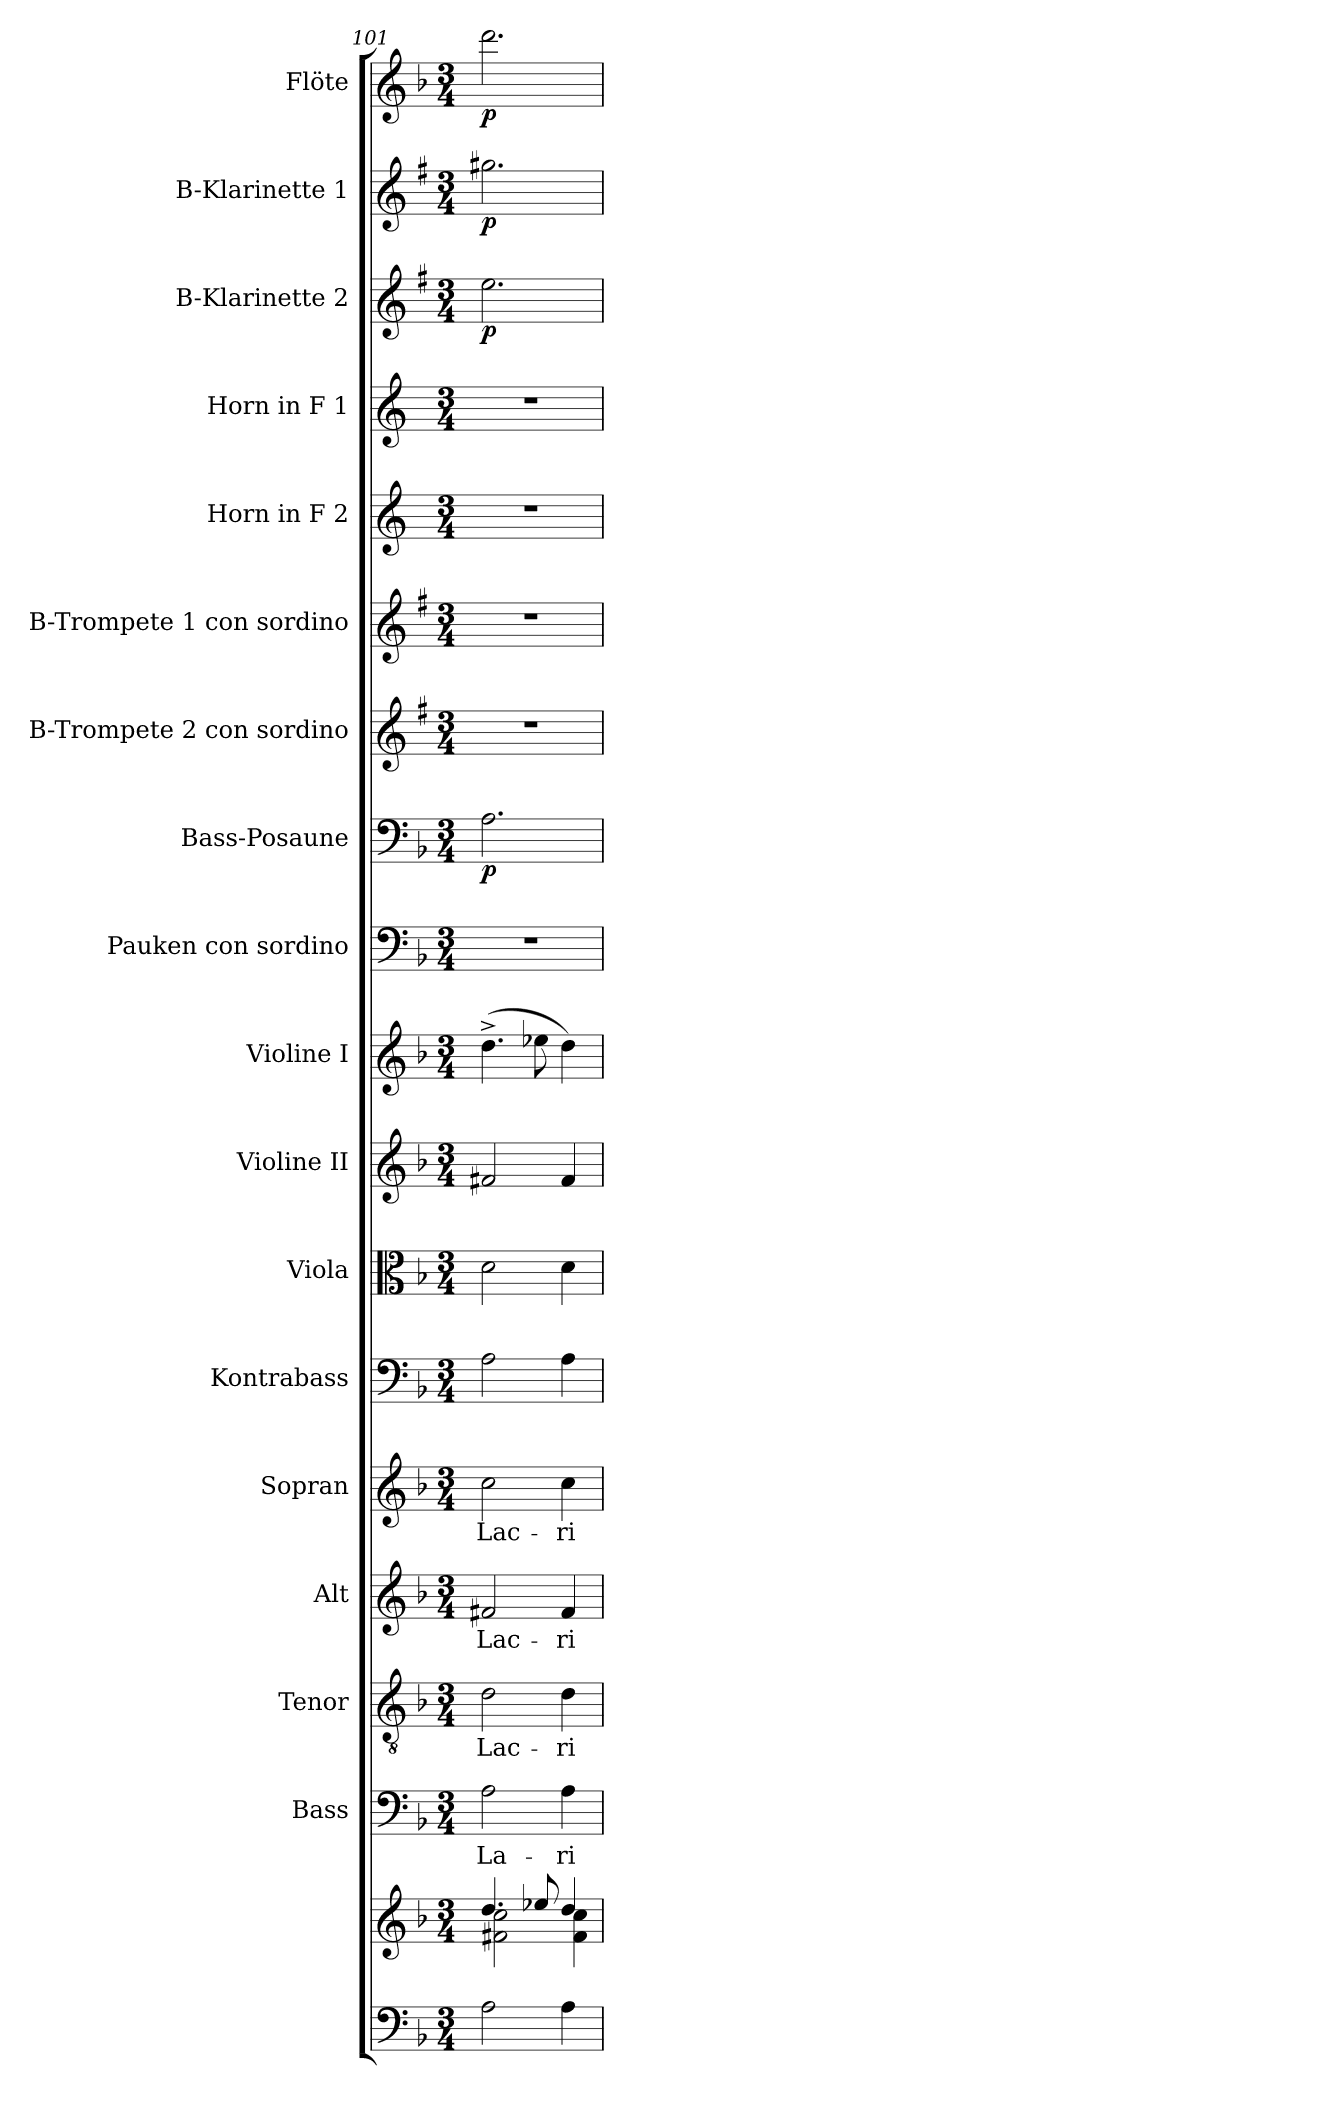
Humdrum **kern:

**kern	**kern	**kern	**text	**kern	**text	**kern	**text	**kern	**text	**kern	**kern	**kern	**kern	**kern	**kern	**dynam	**kern	**kern	**kern	**kern	**kern	**dynam	**kern	**dynam	**kern	**dynam
*part18	*part18	*part17	*part17	*part16	*part16	*part15	*part15	*part14	*part14	*part13	*part12	*part11	*part10	*part9	*part8	*part8	*part7	*part6	*part5	*part4	*part3	*part3	*part2	*part2	*part1	*part1
*staff19	*staff18	*staff17	*staff17	*staff16	*staff16	*staff15	*staff15	*staff14	*staff14	*staff13	*staff12	*staff11	*staff10	*staff9	*staff8	*staff8	*staff7	*staff6	*staff5	*staff4	*staff3	*staff3	*staff2	*staff2	*staff1	*staff1
*	*	*I"Bass	*	*I"Tenor	*	*I"Alt	*	*I"Sopran	*	*I"Kontrabass	*I"Viola	*I"Violine II	*I"Violine I	*I"Pauken con sordino	*I"Bass-Posaune	*	*I"B-Trompete 2 con sordino	*I"B-Trompete 1 con sordino	*I"Horn in F 2	*I"Horn in F 1	*I"B-Klarinette 2	*	*I"B-Klarinette 1	*	*I"Flöte	*
*	*	*I'B.	*	*I'T.	*	*I'A.	*	*I'S.	*	*I'Kb.	*I'Vla.	*I'Vl. II	*I'Vl. I	*I'Pk.	*I'B. Pos.	*	*I'B Trp. 2	*I'B Trp. 1	*	*	*I'B Kl. 2	*	*I'B Kl. 1	*	*I'Fl.	*
*clefF4	*clefG2	*clefF4	*	*clefGv2	*	*clefG2	*	*clefG2	*	*clefF4	*clefC3	*clefG2	*clefG2	*clefF4	*clefF4	*	*clefG2	*clefG2	*clefG2	*clefG2	*clefG2	*	*clefG2	*	*clefG2	*
*	*	*	*	*	*	*	*	*	*	*ITrd7c12	*	*	*	*	*	*	*ITrd1c2	*ITrd1c2	*ITrd4c7	*ITrd4c7	*ITrd1c2	*	*ITrd1c2	*	*	*
*k[b-]	*k[b-]	*k[b-]	*	*k[b-]	*	*k[b-]	*	*k[b-]	*	*k[b-]	*k[b-]	*k[b-]	*k[b-]	*k[b-]	*k[b-]	*	*k[b-]	*k[b-]	*k[b-]	*k[b-]	*k[b-]	*	*k[b-]	*	*k[b-]	*
*F:	*F:	*F:	*	*F:	*	*F:	*	*F:	*	*F:	*F:	*F:	*F:	*F:	*F:	*	*F:	*F:	*F:	*F:	*F:	*	*F:	*	*F:	*
*M3/4	*M3/4	*M3/4	*	*M3/4	*	*M3/4	*	*M3/4	*	*M3/4	*M3/4	*M3/4	*M3/4	*M3/4	*M3/4	*	*M3/4	*M3/4	*M3/4	*M3/4	*M3/4	*	*M3/4	*	*M3/4	*
=101	=101	=101	=101	=101	=101	=101	=101	=101	=101	=101	=101	=101	=101	=101	=101	=101	=101	=101	=101	=101	=101	=101	=101	=101	=101	=101
*	*^	*	*	*	*	*	*	*	*	*	*	*	*	*	*	*	*	*	*	*	*	*	*	*	*	*
!	!	!	!	!LO:LY:b	!	!LO:LY:b	!	!LO:LY:b	!	!LO:LY:b	!	!	!	!	!	!	!LO:DY:b	!	!	!	!	!	!LO:DY:b	!	!LO:DY:b	!	!LO:DY:b
2A\	4.dd/	2f#X\ 2cc\	2A\	La-	2d\	Lac-	2f#X/	Lac-	2cc\	Lac-	2AA\	2d\	2f#X/	(>4.dd^>\	2.r	2.A\	p	2.r	2.r	2.r	2.r	2.dd\	p	2.ff#X\	p	2.ddd\	p
.	8ee-X/	.	.	.	.	.	.	.	.	.	.	.	.	8ee-X\	.	.	.	.	.	.	.	.	.	.	.	.	.
!	!	!	!	!LO:LY:b	!	!LO:LY:b	!	!LO:LY:b	!	!LO:LY:b	!	!	!	!	!	!	!	!	!	!	!	!	!	!	!	!	!
4A\	4dd/	4f#\ 4cc\	4A\	-ri-	4d\	-ri-	4f#/	-ri-	4cc\	-ri-	4AA\	4d\	4f#/	4dd\)	.	.	.	.	.	.	.	.	.	.	.	.	.
*	*v	*v	*	*	*	*	*	*	*	*	*	*	*	*	*	*	*	*	*	*	*	*	*	*	*	*	*
=	=	=	=	=	=	=	=	=	=	=	=	=	=	=	=	=	=	=	=	=	=	=	=	=	=	=
*-	*-	*-	*-	*-	*-	*-	*-	*-	*-	*-	*-	*-	*-	*-	*-	*-	*-	*-	*-	*-	*-	*-	*-	*-	*-	*-
